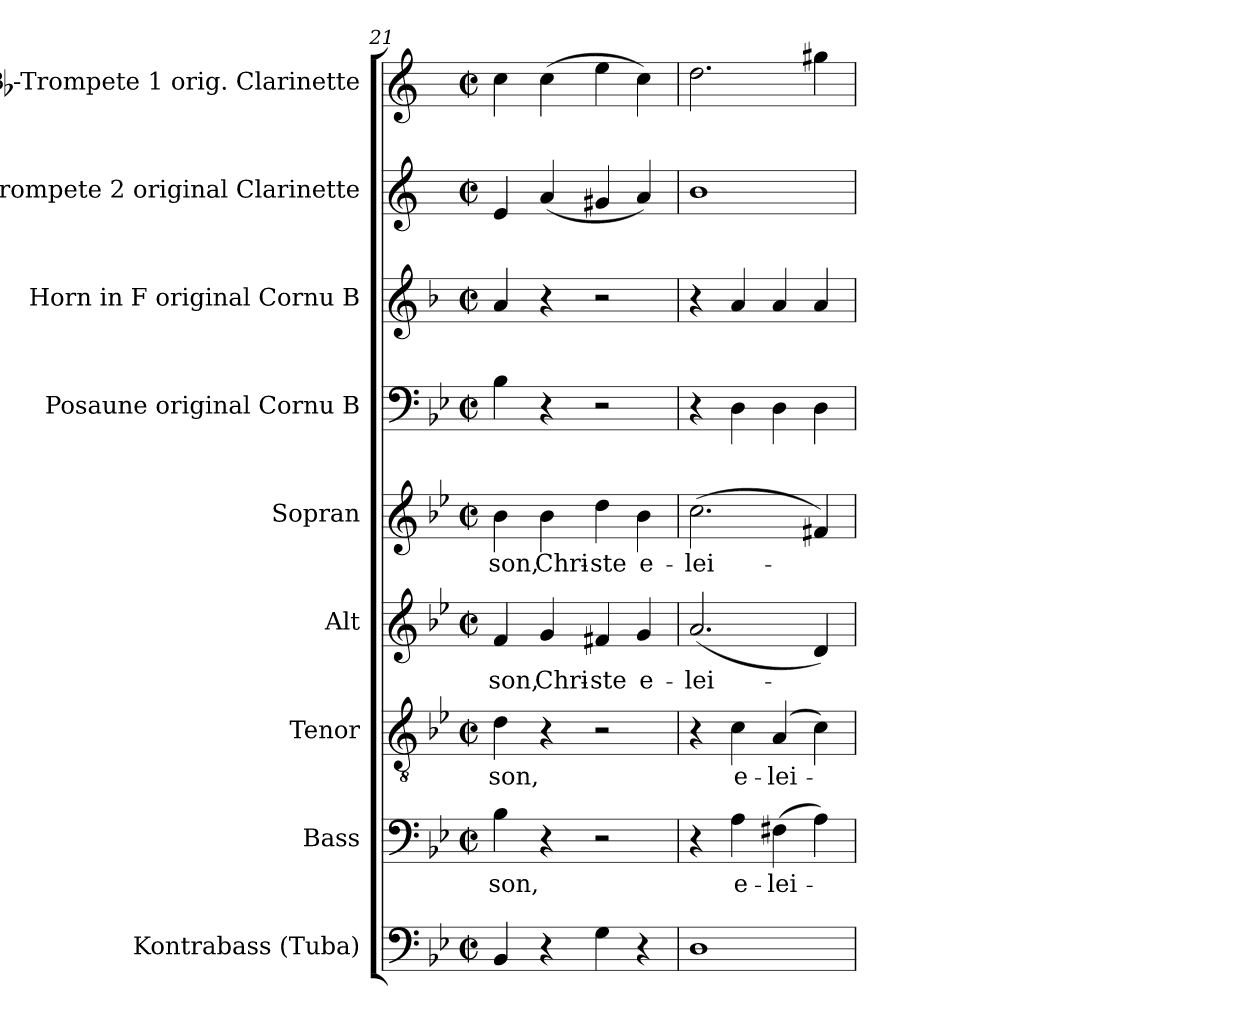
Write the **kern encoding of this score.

**kern	**kern	**text	**kern	**text	**kern	**text	**kern	**text	**kern	**kern	**kern	**kern
*part9	*part8	*part8	*part7	*part7	*part6	*part6	*part5	*part5	*part4	*part3	*part2	*part1
*staff9	*staff8	*staff8	*staff7	*staff7	*staff6	*staff6	*staff5	*staff5	*staff4	*staff3	*staff2	*staff1
*I"Kontrabass (Tuba)	*I"Bass	*	*I"Tenor	*	*I"Alt	*	*I"Sopran	*	*I"Posaune original Cornu B	*I"Horn in F original Cornu B	*I"Bb-Trompete 2 original Clarinette	*I"Bb-Trompete 1 orig. Clarinette
*I'Kb.	*I'B.	*	*I'T.	*	*I'A.	*	*I'S.	*	*I'Pos.	*I'Hrn.	*I'Bb Trp. 2	*I'Bb Trp. 1
*clefF4	*clefF4	*	*clefGv2	*	*clefG2	*	*clefG2	*	*clefF4	*clefG2	*clefG2	*clefG2
*ITrd7c12	*	*	*	*	*	*	*	*	*	*ITrd4c7	*ITrd1c2	*ITrd1c2
*k[b-e-]	*k[b-e-]	*	*k[b-e-]	*	*k[b-e-]	*	*k[b-e-]	*	*k[b-e-]	*k[b-e-]	*k[b-e-]	*k[b-e-]
*B-:	*B-:	*	*B-:	*	*B-:	*	*B-:	*	*B-:	*B-:	*B-:	*B-:
*M2/2	*M2/2	*	*M2/2	*	*M2/2	*	*M2/2	*	*M2/2	*M2/2	*M2/2	*M2/2
*met(c|)	*met(c|)	*	*met(c|)	*	*met(c|)	*	*met(c|)	*	*met(c|)	*met(c|)	*met(c|)	*met(c|)
=21	=21	=21	=21	=21	=21	=21	=21	=21	=21	=21	=21	=21
!	!	!LO:LY:b	!	!LO:LY:b	!	!LO:LY:b	!	!LO:LY:b	!	!	!	!
4BBB-/	4B-\	-son,	4d\	-son,	4f/	-son,	4b-\	-son,	4B-\	4d/	4d/	4b-\
!	!	!	!	!	!	!LO:LY:b	!	!LO:LY:b	!	!	!	!
4r	4r	.	4r	.	4g/	Chri-	4b-\	Chri-	4r	4r	(<4g/	(>4b-\
!	!	!	!	!	!	!LO:LY:b	!	!LO:LY:b	!	!	!	!
4GG\	2r	.	2r	.	4f#X/	-ste	4dd\	-ste	2r	2r	4f#X/	4dd\
!	!	!	!	!	!	!LO:LY:b	!	!LO:LY:b	!	!	!	!
4r	.	.	.	.	4g/	e-	4b-\	e-	.	.	4g/)	4b-\)
=22	=22	=22	=22	=22	=22	=22	=22	=22	=22	=22	=22	=22
!	!	!	!	!	!	!LO:LY:b	!	!LO:LY:b	!	!	!	!
1DD	4r	.	4r	.	(<2.a/	-lei-	(>2.cc\	-lei-	4r	4r	1a	2.cc\
!	!	!LO:LY:b	!	!LO:LY:b	!	!	!	!	!	!	!	!
.	4A\	e-	4c\	e-	.	.	.	.	4D\	4d/	.	.
!	!	!LO:LY:b	!	!LO:LY:b	!	!	!	!	!	!	!	!
.	(>4F#X\	-lei-	(4A/	-lei-	.	.	.	.	4D\	4d/	.	.
.	4A\)	.	4c\)	.	4d/)	.	4f#X/)	.	4D\	4d/	.	4ff#X\
=	=	=	=	=	=	=	=	=	=	=	=	=
*-	*-	*-	*-	*-	*-	*-	*-	*-	*-	*-	*-	*-
